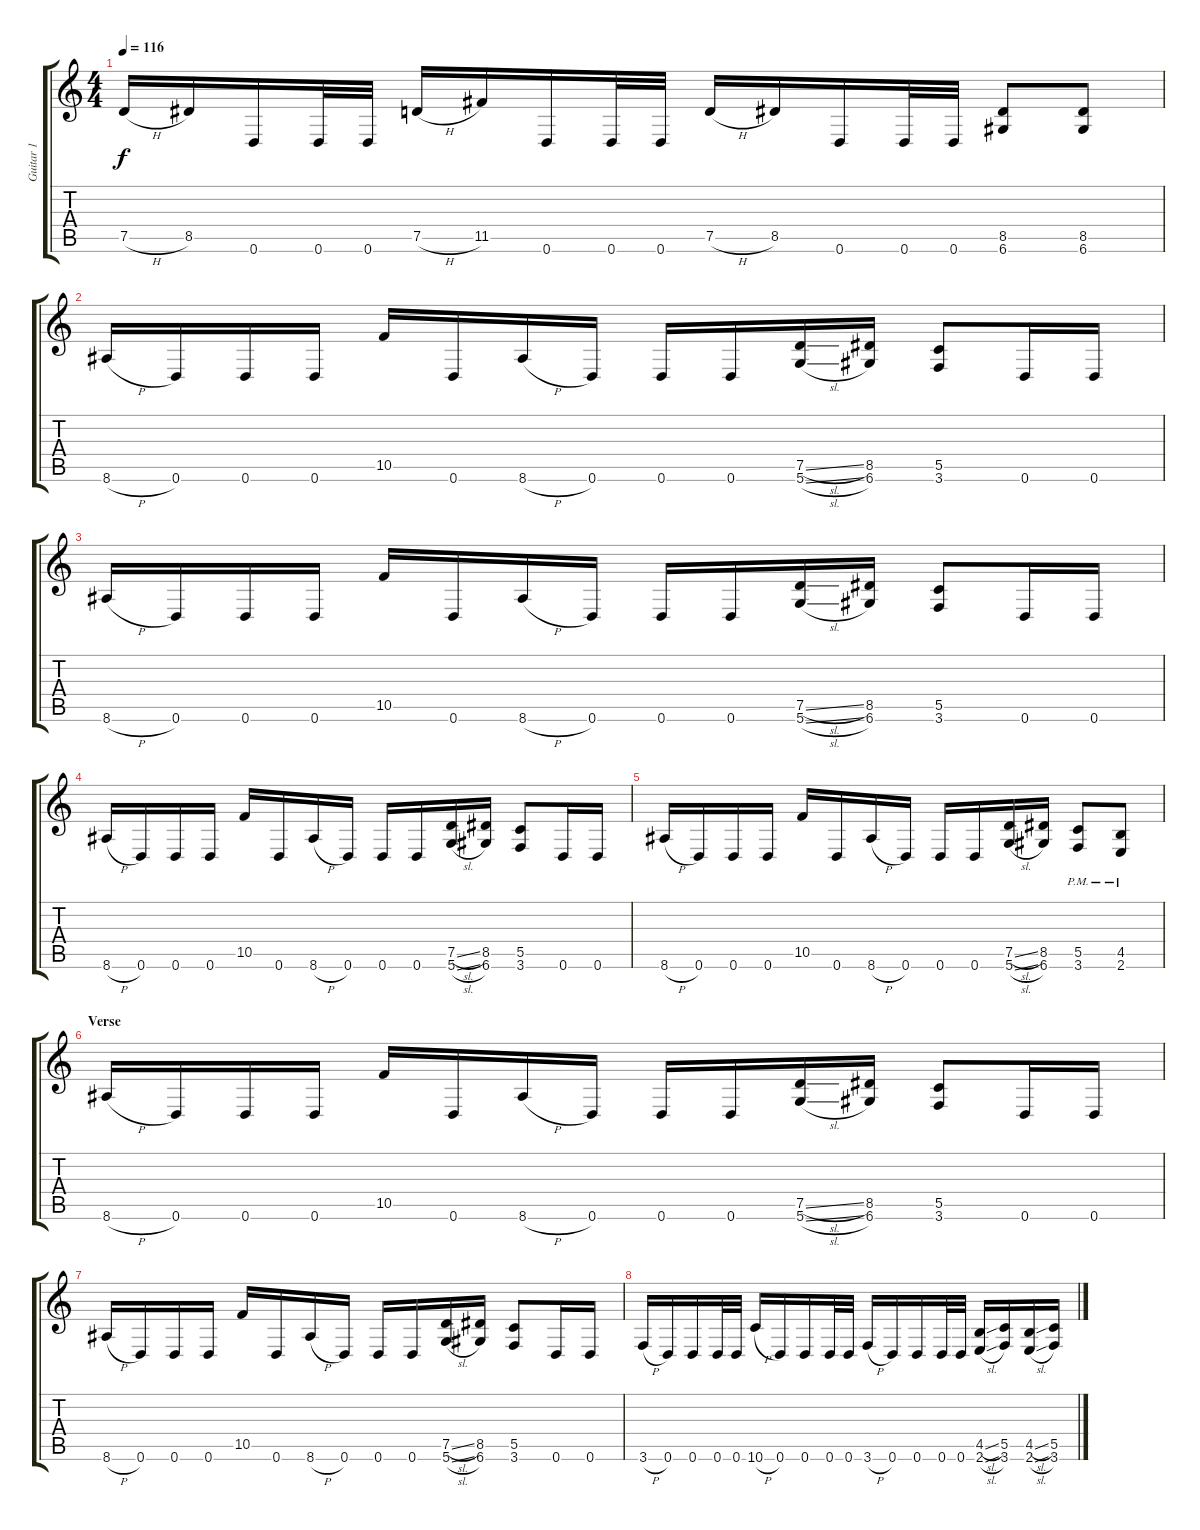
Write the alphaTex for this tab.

\track ("Guitar 1" "Guitar 1") {instrument distortionguitar}
\staff {score tabs}
\tuning (D4 A3 F3 C3 G2 D2) {hide}
\ts (4 4)
\tempo 116
\clef g2
\ks c
7.5{h}.16{dy f} 8.5.16 0.6.16 0.6.32 0.6.32 7.5{h}.16 11.5.16 0.6.16 0.6.32 0.6.32 7.5{h}.16 8.5.16 0.6.16 0.6.32 0.6.32 (8.5 6.6).8 (8.5 6.6).8 |
\section ("" "")
8.6{h}.16 0.6.16 0.6.16 0.6.16 10.5.16 0.6.16 8.6{h}.16 0.6.16 0.6.16 0.6.16 (7.5{sl} 5.6{sl}).16 (8.5 6.6).16 (5.5 3.6).8 0.6.16 0.6.16 |
8.6{h}.16 0.6.16 0.6.16 0.6.16 10.5.16 0.6.16 8.6{h}.16 0.6.16 0.6.16 0.6.16 (7.5{sl} 5.6{sl}).16 (8.5 6.6).16 (5.5 3.6).8 0.6.16 0.6.16 |
8.6{h}.16 0.6.16 0.6.16 0.6.16 10.5.16 0.6.16 8.6{h}.16 0.6.16 0.6.16 0.6.16 (7.5{sl} 5.6{sl}).16 (8.5 6.6).16 (5.5 3.6).8 0.6.16 0.6.16 |
8.6{h}.16 0.6.16 0.6.16 0.6.16 10.5.16 0.6.16 8.6{h}.16 0.6.16 0.6.16 0.6.16 (7.5{sl} 5.6{sl}).16 (8.5 6.6).16 (5.5{pm} 3.6{pm}).8 (4.5{pm} 2.6{pm}).8 |
\section ("" "Verse")
8.6{h}.16 0.6.16 0.6.16 0.6.16 10.5.16 0.6.16 8.6{h}.16 0.6.16 0.6.16 0.6.16 (7.5{sl} 5.6{sl}).16 (8.5 6.6).16 (5.5 3.6).8 0.6.16 0.6.16 |
8.6{h}.16 0.6.16 0.6.16 0.6.16 10.5.16 0.6.16 8.6{h}.16 0.6.16 0.6.16 0.6.16 (7.5{sl} 5.6{sl}).16 (8.5 6.6).16 (5.5 3.6).8 0.6.16 0.6.16 |
3.6{h}.16 0.6.16 0.6.16 0.6.32 0.6.32 10.6{h}.16 0.6.16 0.6.16 0.6.32 0.6.32 3.6{h}.16 0.6.16 0.6.16 0.6.32 0.6.32 (4.5{sl} 2.6{sl}).16 (5.5 3.6).16 (4.5{sl} 2.6{sl}).16 (5.5 3.6).16
